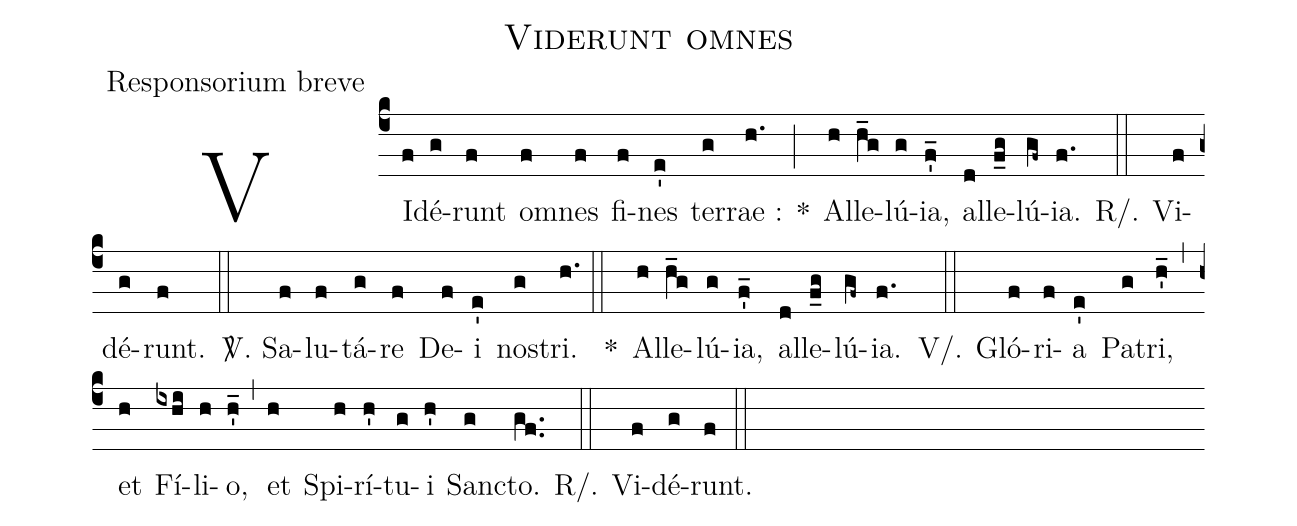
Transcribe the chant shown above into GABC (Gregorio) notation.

name:Viderunt omnes;
office-part:Responsorium breve;
%%
(c4) VI(f)dé(g)runt(f) o(f)mnes(f) fi(f)nes(e') ter(g)rae :(h.) *(;) Al(h)le(h_g)lú(g){ia},(f'_) al(d)le(f_g)lú(gf~){ia}.(f.) (::)
R/. Vi(f)dé(g)runt.(f) (::)
<sp>V/</sp>. Sa(f)lu(f)tá(g)re(f) De(f)i(e') no(g)stri.(h.) (::)
*() Al(h)le(h_g)lú(g){ia},(f'_) al(d)le(f_g)lú(gf~){ia}.(f.) (::)
V/. Gló(f)ri(f)a(e') Pa(g)tri,(h'_) (,) et(h) Fí(ixhi)li(h)o,(h'_) (,) et(h) Spi(h)rí(h')tu(g)i(h') San(g)cto.(gf..) (::)
R/. Vi(f)dé(g)runt.(f) (::)
